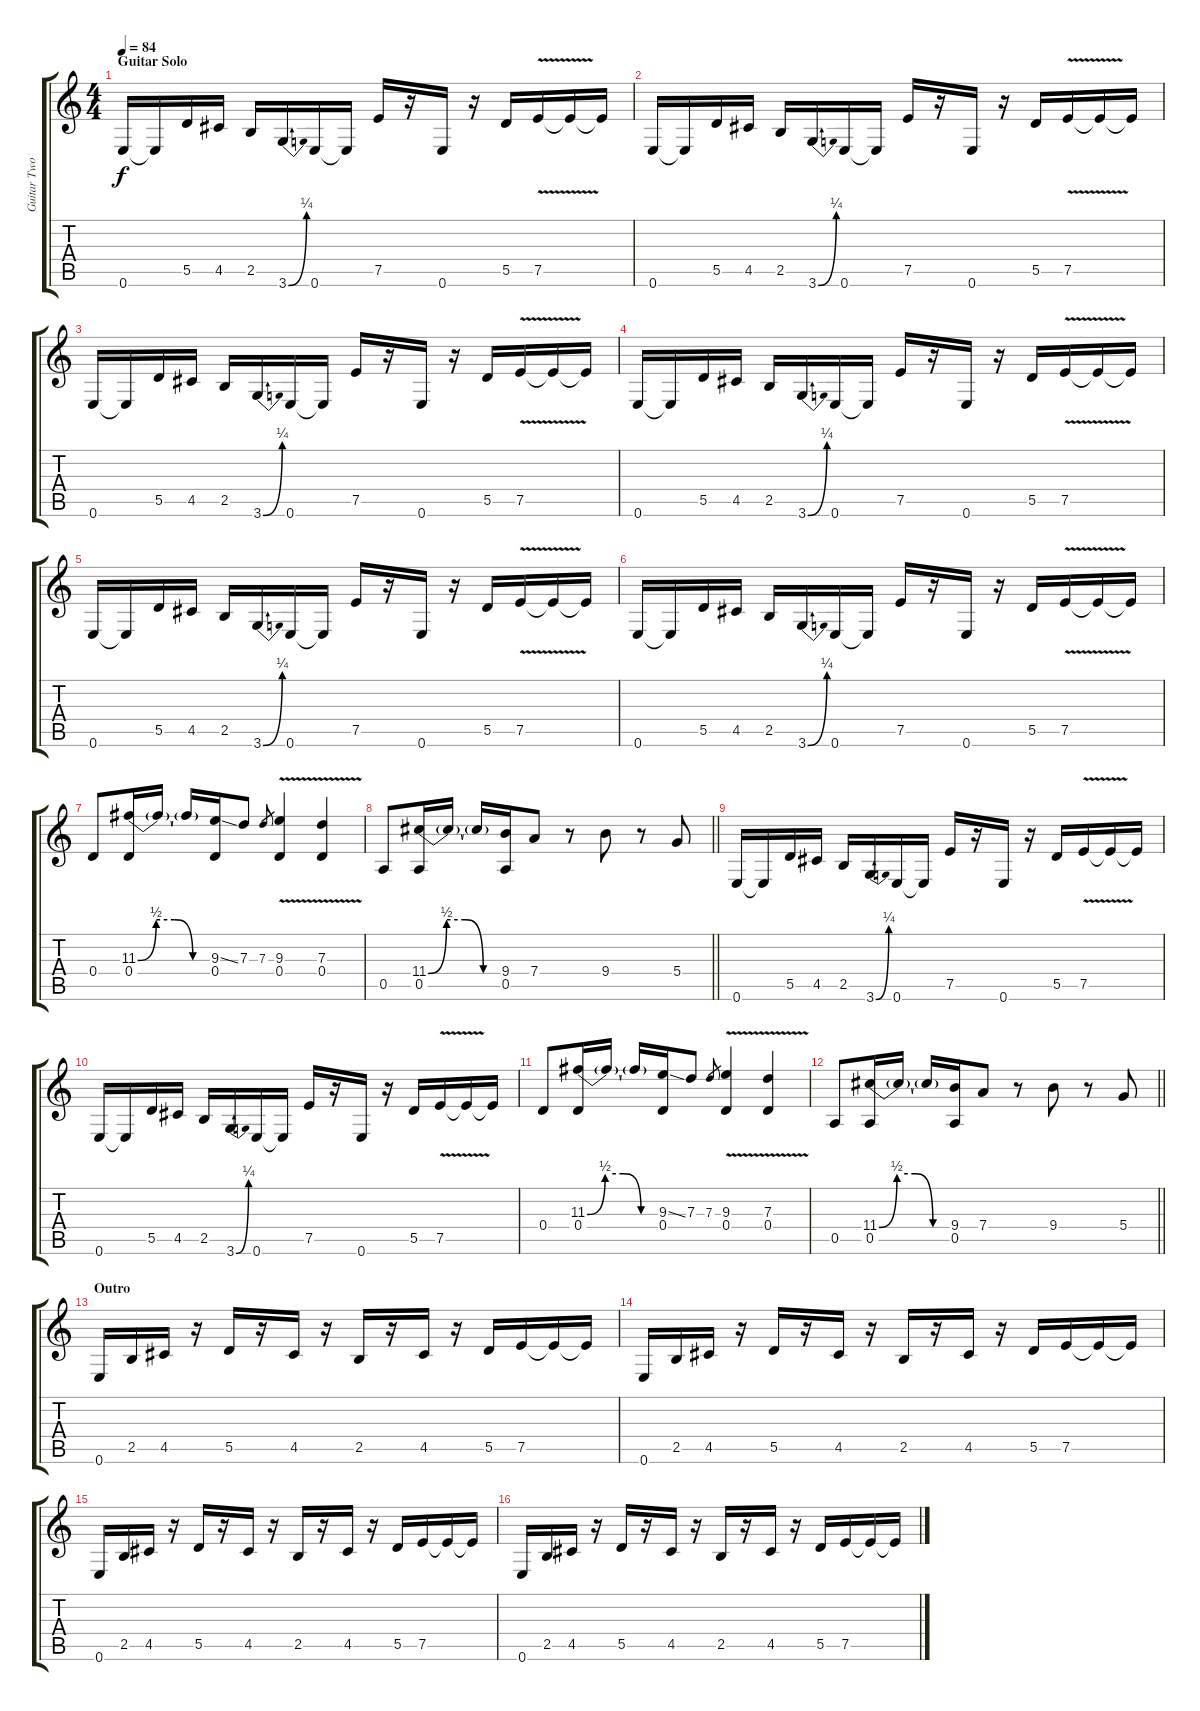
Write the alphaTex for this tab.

\track ("Guitar Two" "Guitar Two") {instrument distortionguitar}
\staff {score tabs}
\tuning (E4 B3 G3 D3 A2 E2) {hide}
\ts (4 4)
\section ("" "Guitar Solo")
\tempo 84
\clef g2
\ks c
0.6.16{dy f} 0.6{t}.16 5.5.16 4.5.16 2.5.16 3.6{be (bend 0 0 60 1)}.16 0.6.16 0.6{t}.16 7.5.16 r.16 0.6.16 r.16 5.5.16 7.5{v}.16 7.5{t}.16 7.5{t}.16 |
0.6.16 0.6{t}.16 5.5.16 4.5.16 2.5.16 3.6{be (bend 0 0 60 1)}.16 0.6.16 0.6{t}.16 7.5.16 r.16 0.6.16 r.16 5.5.16 7.5{v}.16 7.5{t}.16 7.5{t}.16 |
0.6.16 0.6{t}.16 5.5.16 4.5.16 2.5.16 3.6{be (bend 0 0 60 1)}.16 0.6.16 0.6{t}.16 7.5.16 r.16 0.6.16 r.16 5.5.16 7.5{v}.16 7.5{t}.16 7.5{t}.16 |
0.6.16 0.6{t}.16 5.5.16 4.5.16 2.5.16 3.6{be (bend 0 0 60 1)}.16 0.6.16 0.6{t}.16 7.5.16 r.16 0.6.16 r.16 5.5.16 7.5{v}.16 7.5{t}.16 7.5{t}.16 |
0.6.16 0.6{t}.16 5.5.16 4.5.16 2.5.16 3.6{be (bend 0 0 60 1)}.16 0.6.16 0.6{t}.16 7.5.16 r.16 0.6.16 r.16 5.5.16 7.5{v}.16 7.5{t}.16 7.5{t}.16 |
0.6.16 0.6{t}.16 5.5.16 4.5.16 2.5.16 3.6{be (bend 0 0 60 1)}.16 0.6.16 0.6{t}.16 7.5.16 r.16 0.6.16 r.16 5.5.16 7.5{v}.16 7.5{t}.16 7.5{t}.16 |
0.4.8 (11.3{be (custom 0 0 15 2 30 2 45 0 60 0)} 0.4).16 11.3{t}.16 11.3{t}.16 (9.3{ss} 0.4).16 7.3.8 7.3.8{gr} (9.3{v} 0.4{v}).4 (7.3{v} 0.4{v}).4 |
\barLineRight lightlight
0.5.8 (11.4{be (custom 0 0 15 2 30 2 45 0 60 0)} 0.5).16 11.4{t}.16 11.4{t}.16 (9.4 0.5).16 7.4.8 r.8 9.4.8 r.8 5.4.8 |
0.6.16 0.6{t}.16 5.5.16 4.5.16 2.5.16 3.6{be (bend 0 0 60 1)}.16 0.6.16 0.6{t}.16 7.5.16 r.16 0.6.16 r.16 5.5.16 7.5{v}.16 7.5{t}.16 7.5{t}.16 |
0.6.16 0.6{t}.16 5.5.16 4.5.16 2.5.16 3.6{be (bend 0 0 60 1)}.16 0.6.16 0.6{t}.16 7.5.16 r.16 0.6.16 r.16 5.5.16 7.5{v}.16 7.5{t}.16 7.5{t}.16 |
0.4.8 (11.3{be (custom 0 0 15 2 30 2 45 0 60 0)} 0.4).16 11.3{t}.16 11.3{t}.16 (9.3{ss} 0.4).16 7.3.8 7.3.8{gr} (9.3{v} 0.4{v}).4 (7.3{v} 0.4{v}).4 |
\barLineRight lightlight
0.5.8 (11.4{be (custom 0 0 15 2 30 2 45 0 60 0)} 0.5).16 11.4{t}.16 11.4{t}.16 (9.4 0.5).16 7.4.8 r.8 9.4.8 r.8 5.4.8 |
\section ("" "Outro")
0.6.16 2.5.16 4.5.16 r.16 5.5.16 r.16 4.5.16 r.16 2.5.16 r.16 4.5.16 r.16 5.5.16 7.5.16 7.5{t}.16 7.5{t}.16 |
0.6.16 2.5.16 4.5.16 r.16 5.5.16 r.16 4.5.16 r.16 2.5.16 r.16 4.5.16 r.16 5.5.16 7.5.16 7.5{t}.16 7.5{t}.16 |
0.6.16 2.5.16 4.5.16 r.16 5.5.16 r.16 4.5.16 r.16 2.5.16 r.16 4.5.16 r.16 5.5.16 7.5.16 7.5{t}.16 7.5{t}.16 |
0.6.16 2.5.16 4.5.16 r.16 5.5.16 r.16 4.5.16 r.16 2.5.16 r.16 4.5.16 r.16 5.5.16 7.5.16 7.5{t}.16 7.5{t}.16
